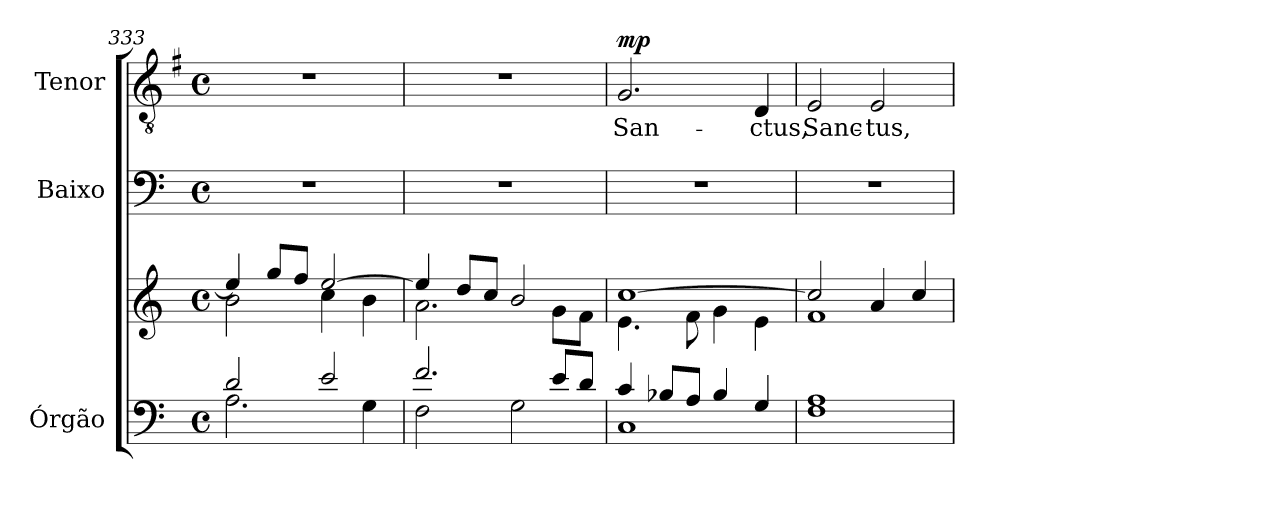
**kern	**kern	**kern	**kern	**text	**dynam
*part3	*part3	*part2	*part1	*part1	*part1
*staff4	*staff3	*staff2	*staff1	*staff1	*staff1
*I"Órgão	*	*I"Baixo	*I"Tenor	*	*
*I'Órg.	*	*	*I'Tr.	*	*
*clefF4	*clefG2	*clefF4	*clefGv2	*	*
*	*	*	*ITrd4c7	*	*
*k[]	*k[]	*k[]	*k[]	*	*
*C:	*C:	*C:	*C:	*	*
*M4/4	*M4/4	*M4/4	*M4/4	*	*
*met(c)	*met(c)	*met(c)	*met(c)	*	*
=333	=333	=333	=333	=333	=333
*^	*^	*	*	*	*
2di/	2.Ai\	4eei/]	2bi\	1r	1r	.	.
.	.	8ggi/L	.	.	.	.	.
.	.	8ffi/J	.	.	.	.	.
2ei/	.	[>2eei/	4cci\	.	.	.	.
.	4Gi\	.	4bi\	.	.	.	.
=334	=334	=334	=334	=334	=334	=334	=334
2.fi/	2Fi\	4eei/]	2.ai\	1r	1r	.	.
.	.	8ddi/L	.	.	.	.	.
.	.	8cci/J	.	.	.	.	.
.	2Gi\	2bi/	.	.	.	.	.
8ei/L	.	.	8gi\L	.	.	.	.
8di/J	.	.	8fi\J	.	.	.	.
=335	=335	=335	=335	=335	=335	=335	=335
!	!	!	!	!	!	!LO:LY:b:color=#000000	!
4ci/	1Ci	[>1cci	4.ei\	1r	2.Ci/	San-	mp
8B-Xi/L	.	.	.	.	.	.	.
8Ai/J	.	.	8fi\	.	.	.	.
4B-i/	.	.	4gi\	.	.	.	.
!	!	!	!	!	!	!LO:LY:b:color=#000000	!
4Gi/	.	.	4ei\	.	4GGi/	-ctus,	.
*v	*v	*	*	*	*	*	*
=336	=336	=336	=336	=336	=336	=336
!	!	!	!	!	!LO:LY:b:color=#000000	!
1Fi 1Ai	2cci/]	1fi	1r	2AAi/	Sanc-	.
!	!	!	!	!	!LO:LY:b:color=#000000	!
.	4ai/	.	.	2AAi/	-tus,	.
.	4cci/	.	.	.	.	.
*	*v	*v	*	*	*	*
=	=	=	=	=	=
*-	*-	*-	*-	*-	*-
